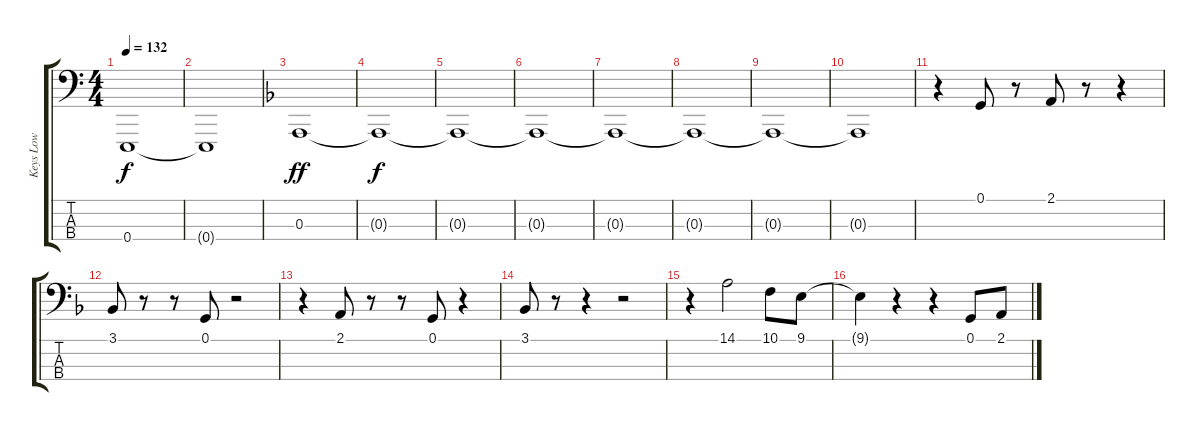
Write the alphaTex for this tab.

\track ("Keys Low" "Keys Low") {instrument acousticgrandpiano}
\staff {score tabs}
\tuning (G2 D2 A1 E1) {hide}
\ts (4 4)
\tempo 132
\clef f4
\ks aminor
0.4{t}.1{dy f} |
0.4{t}.1 |
\ks dminor
0.3.1{dy ff instrument fx6goblins} |
0.3{t}.1{dy f} |
0.3{t}.1 |
0.3{t}.1 |
0.3{t}.1 |
0.3{t}.1 |
0.3{t}.1 |
0.3{t}.1 |
r.4{balance 14 instrument synthbass1} 0.1.8 r.8 2.1.8 r.8 r.4 |
3.1.8 r.8 r.8 0.1.8 r.2 |
r.4 2.1.8 r.8 r.8 0.1.8 r.4 |
3.1.8 r.8 r.4 r.2 |
r.4 14.1.2 10.1.8 9.1.8 |
9.1{t}.4 r.4 r.4 0.1.8 2.1.8
